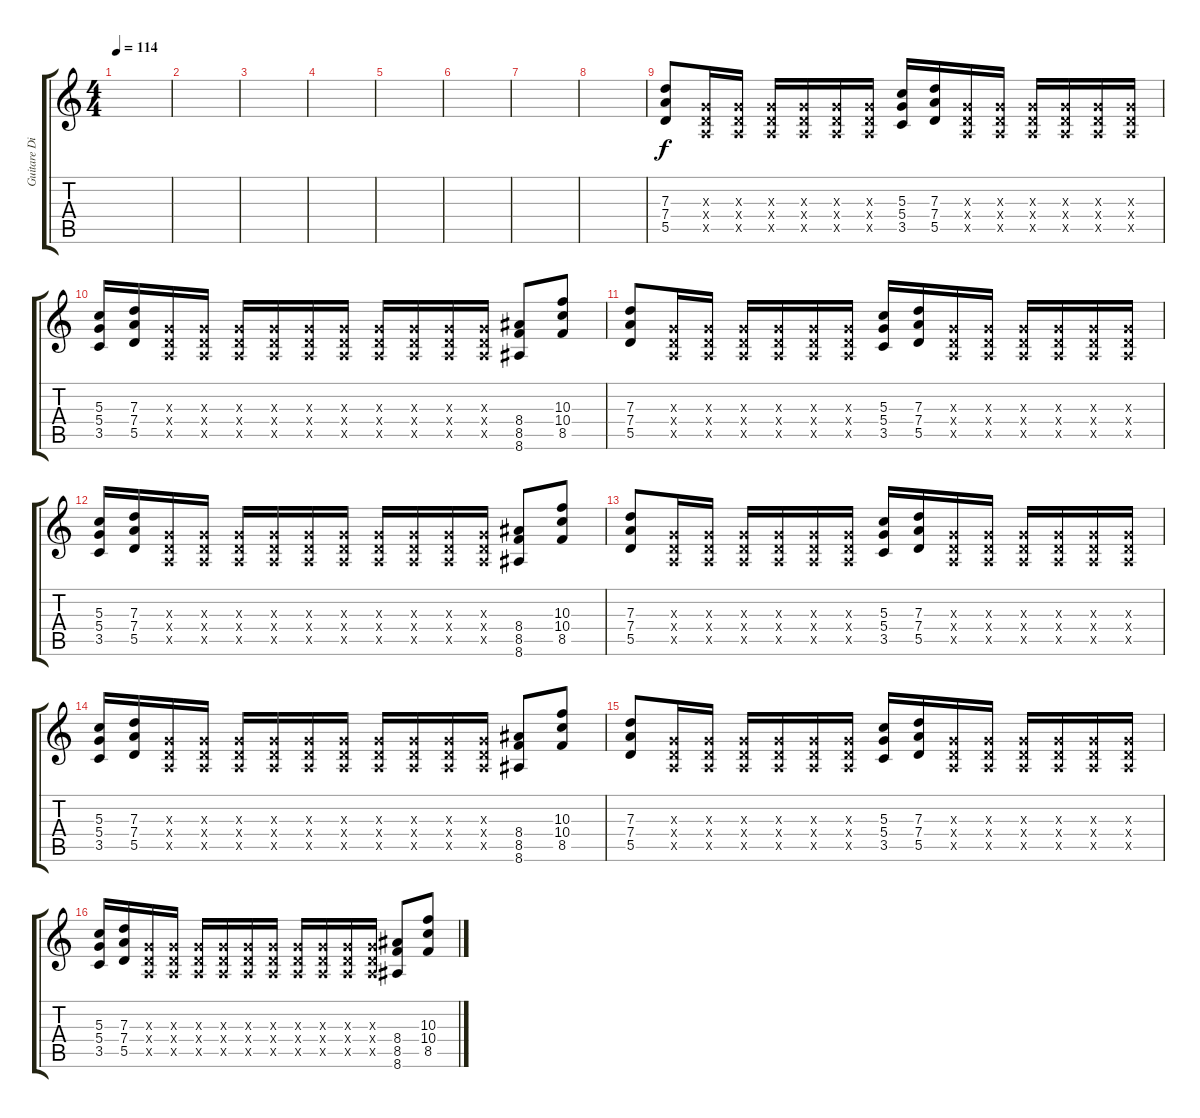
\track ("Guitare Disto" "Guitare Di") {instrument distortionguitar}
\staff {score tabs}
\tuning (E4 B3 G3 D3 A2 D2) {hide}
\ts (4 4)
\tempo 114
\clef g2
\ks c
|
|
|
|
|
|
|
|
(7.3 7.4 5.5).8 (0.3{x} 0.4{x} 0.5{x}).16 (0.3{x} 0.4{x} 0.5{x}).16 (0.3{x} 0.4{x} 0.5{x}).16 (0.3{x} 0.4{x} 0.5{x}).16 (0.3{x} 0.4{x} 0.5{x}).16 (0.3{x} 0.4{x} 0.5{x}).16 (5.3 5.4 3.5).16 (7.3 7.4 5.5).16 (0.3{x} 0.4{x} 0.5{x}).16 (0.3{x} 0.4{x} 0.5{x}).16 (0.3{x} 0.4{x} 0.5{x}).16 (0.3{x} 0.4{x} 0.5{x}).16 (0.3{x} 0.4{x} 0.5{x}).16 (0.3{x} 0.4{x} 0.5{x}).16 |
(5.3 5.4 3.5).16 (7.3 7.4 5.5).16 (0.3{x} 0.4{x} 0.5{x}).16 (0.3{x} 0.4{x} 0.5{x}).16 (0.3{x} 0.4{x} 0.5{x}).16 (0.3{x} 0.4{x} 0.5{x}).16 (0.3{x} 0.4{x} 0.5{x}).16 (0.3{x} 0.4{x} 0.5{x}).16 (0.3{x} 0.4{x} 0.5{x}).16 (0.3{x} 0.4{x} 0.5{x}).16 (0.3{x} 0.4{x} 0.5{x}).16 (0.3{x} 0.4{x} 0.5{x}).16 (8.4 8.5 8.6).8 (10.3 10.4 8.5).8 |
(7.3 7.4 5.5).8 (0.3{x} 0.4{x} 0.5{x}).16 (0.3{x} 0.4{x} 0.5{x}).16 (0.3{x} 0.4{x} 0.5{x}).16 (0.3{x} 0.4{x} 0.5{x}).16 (0.3{x} 0.4{x} 0.5{x}).16 (0.3{x} 0.4{x} 0.5{x}).16 (5.3 5.4 3.5).16 (7.3 7.4 5.5).16 (0.3{x} 0.4{x} 0.5{x}).16 (0.3{x} 0.4{x} 0.5{x}).16 (0.3{x} 0.4{x} 0.5{x}).16 (0.3{x} 0.4{x} 0.5{x}).16 (0.3{x} 0.4{x} 0.5{x}).16 (0.3{x} 0.4{x} 0.5{x}).16 |
(5.3 5.4 3.5).16 (7.3 7.4 5.5).16 (0.3{x} 0.4{x} 0.5{x}).16 (0.3{x} 0.4{x} 0.5{x}).16 (0.3{x} 0.4{x} 0.5{x}).16 (0.3{x} 0.4{x} 0.5{x}).16 (0.3{x} 0.4{x} 0.5{x}).16 (0.3{x} 0.4{x} 0.5{x}).16 (0.3{x} 0.4{x} 0.5{x}).16 (0.3{x} 0.4{x} 0.5{x}).16 (0.3{x} 0.4{x} 0.5{x}).16 (0.3{x} 0.4{x} 0.5{x}).16 (8.4 8.5 8.6).8 (10.3 10.4 8.5).8 |
(7.3 7.4 5.5).8 (0.3{x} 0.4{x} 0.5{x}).16 (0.3{x} 0.4{x} 0.5{x}).16 (0.3{x} 0.4{x} 0.5{x}).16 (0.3{x} 0.4{x} 0.5{x}).16 (0.3{x} 0.4{x} 0.5{x}).16 (0.3{x} 0.4{x} 0.5{x}).16 (5.3 5.4 3.5).16 (7.3 7.4 5.5).16 (0.3{x} 0.4{x} 0.5{x}).16 (0.3{x} 0.4{x} 0.5{x}).16 (0.3{x} 0.4{x} 0.5{x}).16 (0.3{x} 0.4{x} 0.5{x}).16 (0.3{x} 0.4{x} 0.5{x}).16 (0.3{x} 0.4{x} 0.5{x}).16 |
(5.3 5.4 3.5).16 (7.3 7.4 5.5).16 (0.3{x} 0.4{x} 0.5{x}).16 (0.3{x} 0.4{x} 0.5{x}).16 (0.3{x} 0.4{x} 0.5{x}).16 (0.3{x} 0.4{x} 0.5{x}).16 (0.3{x} 0.4{x} 0.5{x}).16 (0.3{x} 0.4{x} 0.5{x}).16 (0.3{x} 0.4{x} 0.5{x}).16 (0.3{x} 0.4{x} 0.5{x}).16 (0.3{x} 0.4{x} 0.5{x}).16 (0.3{x} 0.4{x} 0.5{x}).16 (8.4 8.5 8.6).8 (10.3 10.4 8.5).8 |
(7.3 7.4 5.5).8 (0.3{x} 0.4{x} 0.5{x}).16 (0.3{x} 0.4{x} 0.5{x}).16 (0.3{x} 0.4{x} 0.5{x}).16 (0.3{x} 0.4{x} 0.5{x}).16 (0.3{x} 0.4{x} 0.5{x}).16 (0.3{x} 0.4{x} 0.5{x}).16 (5.3 5.4 3.5).16 (7.3 7.4 5.5).16 (0.3{x} 0.4{x} 0.5{x}).16 (0.3{x} 0.4{x} 0.5{x}).16 (0.3{x} 0.4{x} 0.5{x}).16 (0.3{x} 0.4{x} 0.5{x}).16 (0.3{x} 0.4{x} 0.5{x}).16 (0.3{x} 0.4{x} 0.5{x}).16 |
(5.3 5.4 3.5).16 (7.3 7.4 5.5).16 (0.3{x} 0.4{x} 0.5{x}).16 (0.3{x} 0.4{x} 0.5{x}).16 (0.3{x} 0.4{x} 0.5{x}).16 (0.3{x} 0.4{x} 0.5{x}).16 (0.3{x} 0.4{x} 0.5{x}).16 (0.3{x} 0.4{x} 0.5{x}).16 (0.3{x} 0.4{x} 0.5{x}).16 (0.3{x} 0.4{x} 0.5{x}).16 (0.3{x} 0.4{x} 0.5{x}).16 (0.3{x} 0.4{x} 0.5{x}).16 (8.4 8.5 8.6).8 (10.3 10.4 8.5).8
